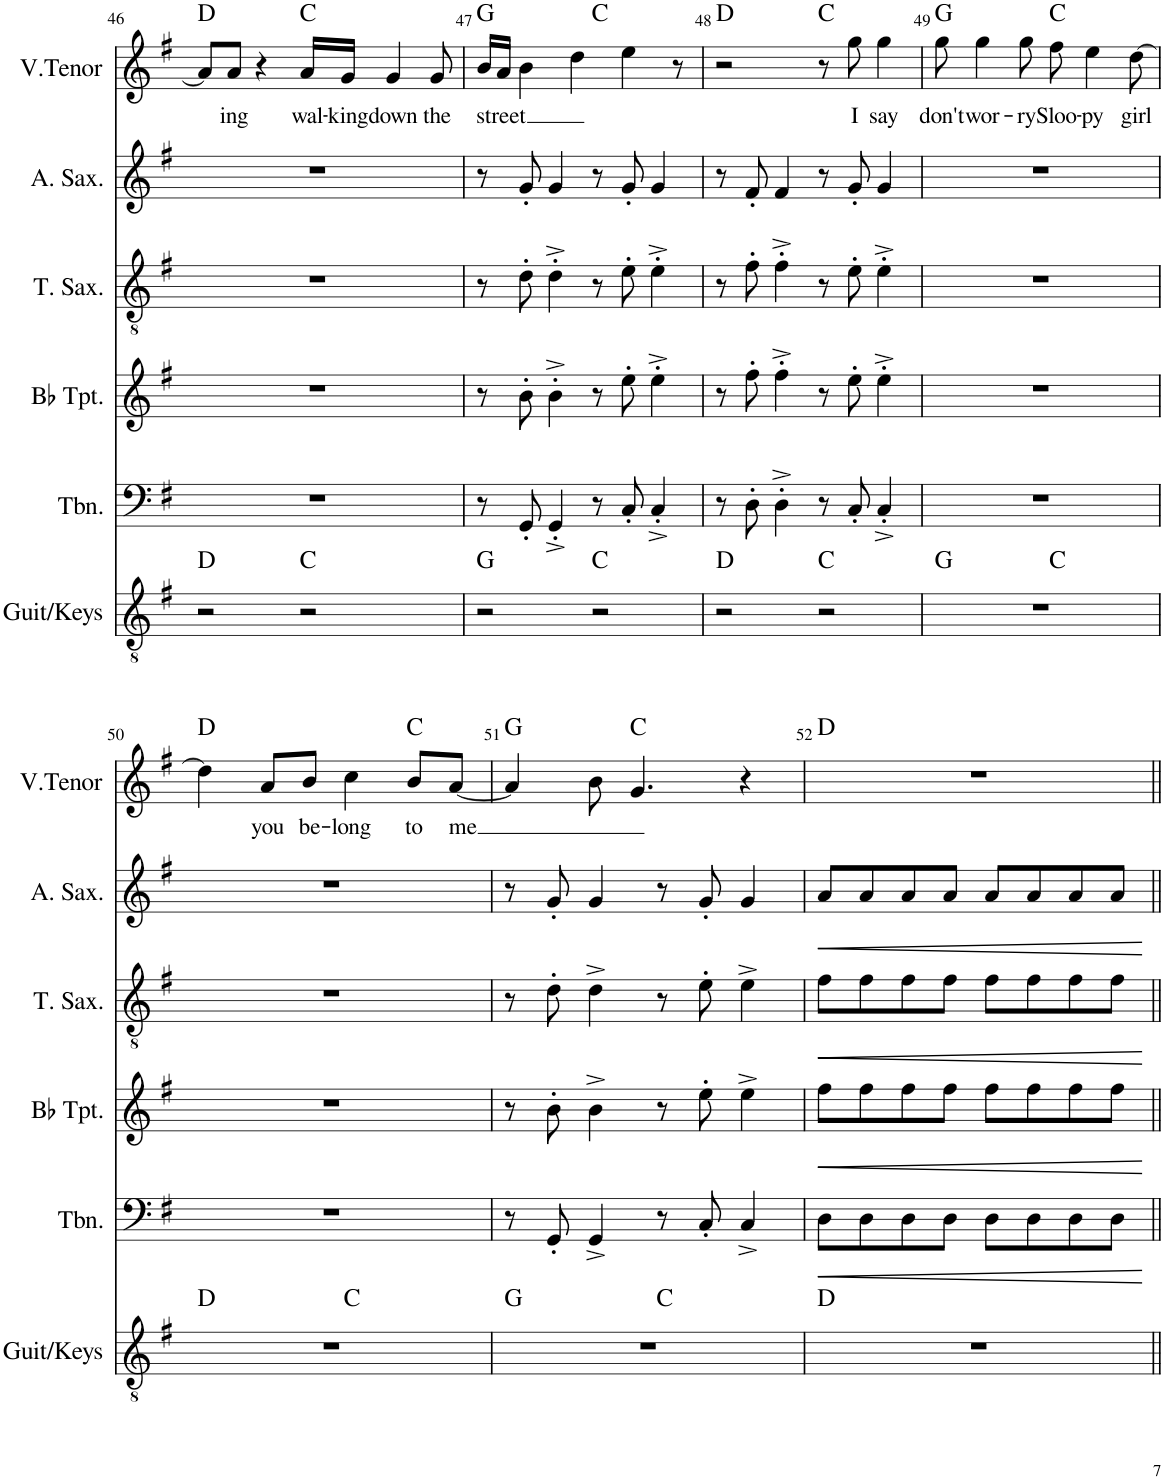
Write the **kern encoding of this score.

**kern	**harte	**kern	**dynam	**kern	**dynam	**kern	**dynam	**kern	**dynam	**kern	**text	**harte
*part6	*part6	*part5	*part5	*part4	*part4	*part3	*part3	*part2	*part2	*part1	*part1	*part1
*staff6	*	*staff5	*staff5	*staff4	*staff4	*staff3	*staff3	*staff2	*staff2	*staff1	*staff1	*
*I"Guit/Keys	*	*I"Trombone	*	*I"Bb Trumpet	*	*I"Tenor Saxophone	*	*I"Alto Saxophone	*	*I"V. Tenor	*	*
*I'Guit/Keys	*	*I'Tbn.	*	*I'Bb Tpt.	*	*I'T. Sax.	*	*I'A. Sax.	*	*I'V.Tenor	*	*
!!LO:PB:g=z
*clefGv2	*	*clefF4	*	*clefG2	*	*clefGv2	*	*clefG2	*	*clefG2	*	*
*	*	*	*	*ITrd1c2	*	*ITrd8c14	*	*ITrd5c9	*	*	*	*
*k[f#]	*	*k[f#]	*	*k[f#]	*	*k[f#]	*	*k[f#]	*	*k[f#]	*	*
*M4/4	*	*M4/4	*	*M4/4	*	*M4/4	*	*M4/4	*	*M4/4	*	*
=46	=46	=46	=46	=46	=46	=46	=46	=46	=46	=46	=46	=46
2r	D:maj	1r	.	1r	.	1r	.	1r	.	8a/L]	.	D:maj
!	!	!	!	!	!	!	!	!	!	!	!LO:LY:b	!
.	.	.	.	.	.	.	.	.	.	8a/J	ing	.
.	.	.	.	.	.	.	.	.	.	4r	.	.
!	!	!	!	!	!	!	!	!	!	!	!LO:LY:b	!
2r	C:maj	.	.	.	.	.	.	.	.	16a/LL	wal-	C:maj
!	!	!	!	!	!	!	!	!	!	!	!LO:LY:b	!
.	.	.	.	.	.	.	.	.	.	16g/JJ	-king	.
!	!	!	!	!	!	!	!	!	!	!	!LO:LY:b	!
.	.	.	.	.	.	.	.	.	.	4g/	down	.
!	!	!	!	!	!	!	!	!	!	!	!LO:LY:b	!
.	.	.	.	.	.	.	.	.	.	8g/	the	.
=47	=47	=47	=47	=47	=47	=47	=47	=47	=47	=47	=47	=47
!	!	!	!	!	!	!	!	!	!	!	!LO:LY:b	!
*	*	*	*	*	*	*	*	*	*	*^	*	*
2r	G:maj	8r	.	8r	.	8r	.	8r	.	16b/LL	2ryy	street	G:maj
.	.	.	.	.	.	.	.	.	.	16a/JJ	.	.	.
.	.	8GG'/	.	8b'\	.	8d'\	.	8g'/	.	4b\	.	.	.
.	.	4GG'^/	.	4b'^\	.	4d'^\	.	4g/	.	.	.	.	.
.	.	.	.	.	.	.	.	.	.	4dd\	.	.	.
2r	C:maj	8r	.	8r	.	8r	.	8r	.	.	2ryy	.	C:maj
.	.	8C'/	.	8ee'\	.	8e'\	.	8g'/	.	4ee\	.	.	.
.	.	4C'^/	.	4ee'^\	.	4e'^\	.	4g/	.	.	.	.	.
.	.	.	.	.	.	.	.	.	.	8r	.	.	.
*	*	*	*	*	*	*	*	*	*	*v	*v	*	*
=48	=48	=48	=48	=48	=48	=48	=48	=48	=48	=48	=48	=48
2r	D:maj	8r	.	8r	.	8r	.	8r	.	2r	.	D:maj
.	.	8D'\	.	8ff#'\	.	8f#'\	.	8f#'/	.	.	.	.
.	.	4D'^\	.	4ff#'^\	.	4f#'^\	.	4f#/	.	.	.	.
2r	C:maj	8r	.	8r	.	8r	.	8r	.	8r	.	C:maj
!	!	!	!	!	!	!	!	!	!	!	!LO:LY:b	!
.	.	8C'/	.	8ee'\	.	8e'\	.	8g'/	.	8gg\	I	.
!	!	!	!	!	!	!	!	!	!	!	!LO:LY:b	!
.	.	4C'^/	.	4ee'^\	.	4e'^\	.	4g/	.	4gg\	say	.
=49	=49	=49	=49	=49	=49	=49	=49	=49	=49	=49	=49	=49
!	!	!	!	!	!	!	!	!	!	!	!LO:LY:b	!
*^	*	*	*	*	*	*	*	*	*	*	*	*
1r	2ryy	G:maj	1r	.	1r	.	1r	.	1r	.	8gg\	don't	G:maj
!	!	!	!	!	!	!	!	!	!	!	!	!LO:LY:b	!
.	.	.	.	.	.	.	.	.	.	.	4gg\	wor-	.
!	!	!	!	!	!	!	!	!	!	!	!	!LO:LY:b	!
.	.	.	.	.	.	.	.	.	.	.	8gg\	-ry	.
!	!	!	!	!	!	!	!	!	!	!	!	!LO:LY:b	!
.	2ryy	C:maj	.	.	.	.	.	.	.	.	8ff#\	Sloo-	C:maj
!	!	!	!	!	!	!	!	!	!	!	!	!LO:LY:b	!
.	.	.	.	.	.	.	.	.	.	.	4ee\	-py	.
!	!	!	!	!	!	!	!	!	!	!	!	!LO:LY:b	!
.	.	.	.	.	.	.	.	.	.	.	[8dd\	girl	.
!!LO:LB:g=z
=50	=50	=50	=50	=50	=50	=50	=50	=50	=50	=50	=50	=50	=50
1r	2ryy	D:maj	1r	.	1r	.	1r	.	1r	.	4dd\]	.	D:maj
!	!	!	!	!	!	!	!	!	!	!	!	!LO:LY:b	!
.	.	.	.	.	.	.	.	.	.	.	8a/L	you	.
!	!	!	!	!	!	!	!	!	!	!	!	!LO:LY:b	!
.	.	.	.	.	.	.	.	.	.	.	8b/J	be-	.
!	!	!	!	!	!	!	!	!	!	!	!	!LO:LY:b	!
.	2ryy	C:maj	.	.	.	.	.	.	.	.	4cc\	-long	.
!	!	!	!	!	!	!	!	!	!	!	!	!LO:LY:b	!
.	.	.	.	.	.	.	.	.	.	.	8b/L	to	C:maj
!	!	!	!	!	!	!	!	!	!	!	!	!LO:LY:b	!
.	.	.	.	.	.	.	.	.	.	.	[8a/J	me	.
=51	=51	=51	=51	=51	=51	=51	=51	=51	=51	=51	=51	=51	=51
1r	2ryy	G:maj	8r	.	8r	.	8r	.	8r	.	4a/]	.	G:maj
.	.	.	8GG'/	.	8b'\	.	8d'\	.	8g'/	.	.	.	.
.	.	.	4GG^/	.	4b^\	.	4d^\	.	4g/	.	8b\	.	.
.	.	.	.	.	.	.	.	.	.	.	4.g/	.	C:maj
.	2ryy	C:maj	8r	.	8r	.	8r	.	8r	.	.	.	.
.	.	.	8C'/	.	8ee'\	.	8e'\	.	8g'/	.	.	.	.
.	.	.	4C^/	.	4ee^\	.	4e^\	.	4g/	.	4r	.	.
=52	=52	=52	=52	=52	=52	=52	=52	=52	=52	=52	=52	=52	=52
!	!	!	!	!LO:HP:b	!	!LO:HP:b	!	!LO:HP:b	!	!LO:HP:b	!	!	!
*v	*v	*	*	*	*	*	*	*	*	*	*	*	*
1r	D:maj	8D\L	<	8ff#\L	<	8f#\L	<	8a/L	<	1r	.	D:maj
.	.	8D\	.	8ff#\	.	8f#\	.	8a/	.	.	.	.
.	.	8D\	.	8ff#\	.	8f#\	.	8a/	.	.	.	.
.	.	8D\J	.	8ff#\J	.	8f#\J	.	8a/J	.	.	.	.
.	.	8D\L	.	8ff#\L	.	8f#\L	.	8a/L	.	.	.	.
.	.	8D\	.	8ff#\	.	8f#\	.	8a/	.	.	.	.
.	.	8D\	.	8ff#\	.	8f#\	.	8a/	.	.	.	.
.	.	8D\J	.	8ff#\J	.	8f#\J	.	8a/J	.	.	.	.
.	.	.	[	.	[	.	[	.	[	.	.	.
=||	=||	=||	=||	=||	=||	=||	=||	=||	=||	=||	=||	=||
*-	*-	*-	*-	*-	*-	*-	*-	*-	*-	*-	*-	*-
